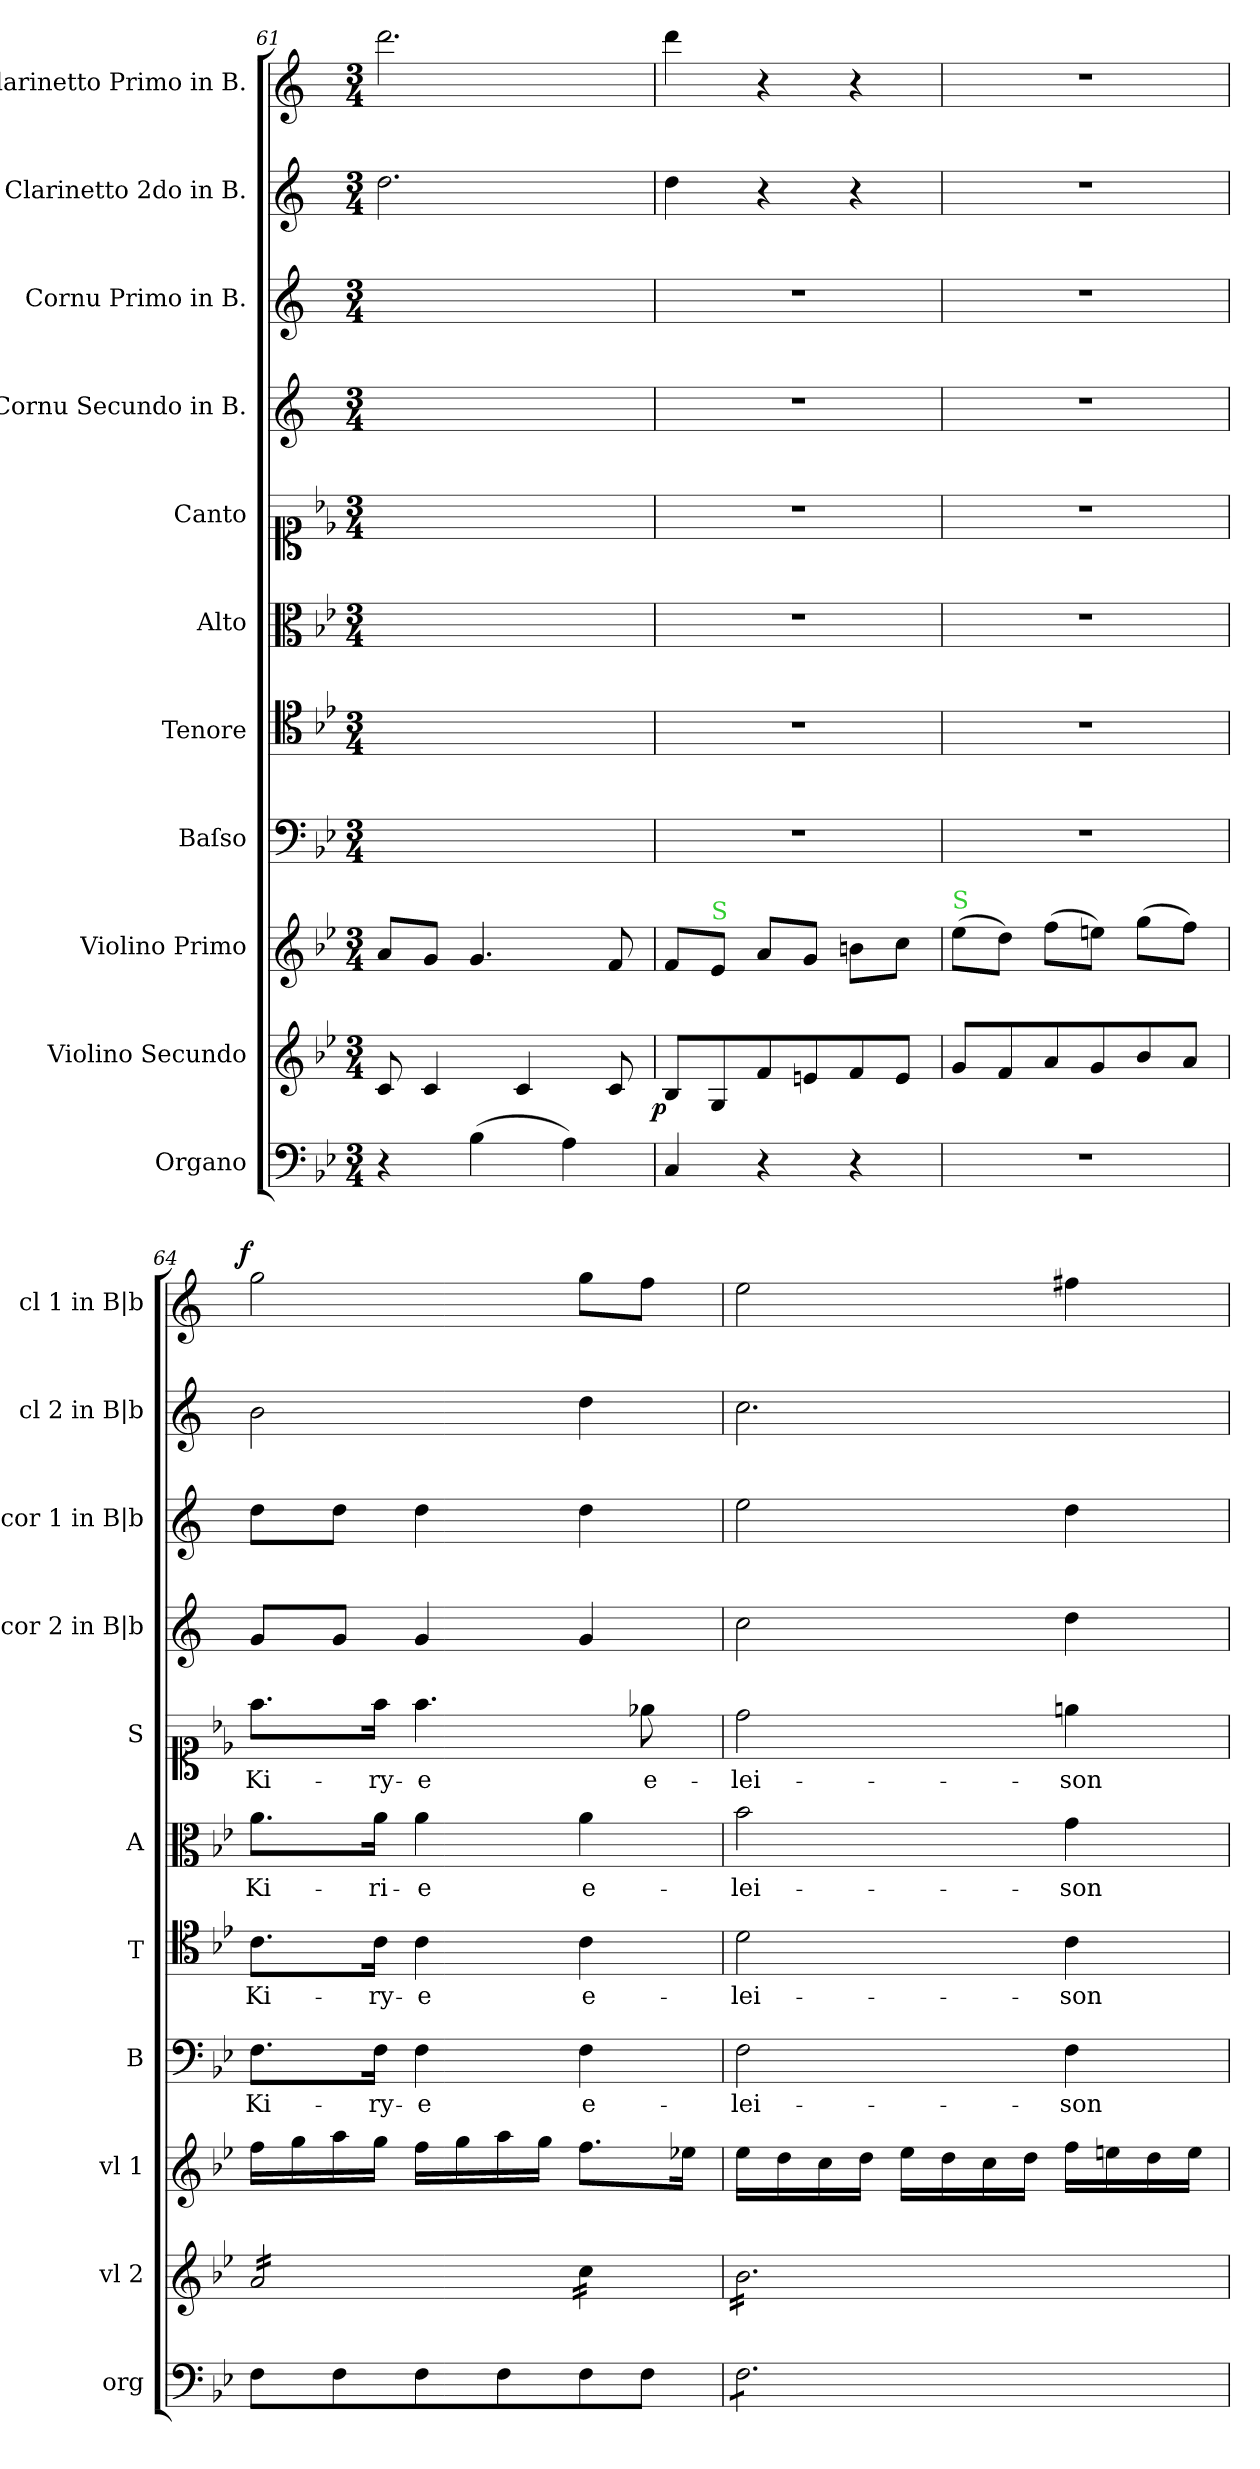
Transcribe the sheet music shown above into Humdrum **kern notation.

**kern	**kern	**dynam	**kern	**dynam	**kern	**text	**kern	**text	**kern	**text	**kern	**text	**kern	**kern	**kern	**kern	**dynam
*part11	*part10	*part10	*part9	*part9	*part8	*part8	*part7	*part7	*part6	*part6	*part5	*part5	*part4	*part3	*part2	*part1	*part1
*staff11	*staff10	*staff10	*staff9	*staff9	*staff8	*staff8	*staff7	*staff7	*staff6	*staff6	*staff5	*staff5	*staff4	*staff3	*staff2	*staff1	*staff1
*I"Organo	*I"Violino Secundo	*	*I"Violino Primo	*	*I"Baſso	*	*I"Tenore	*	*I"Alto	*	*I"Canto	*	*I"Cornu Secundo in B.	*I"Cornu Primo in B.	*I"Clarinetto 2do in B.	*I"Clarinetto Primo in B.	*
*I'org	*I'vl 2	*	*I'vl 1	*	*I'B	*	*I'T	*	*I'A	*	*I'S	*	*I'cor 2 in B|b	*I'cor 1 in B|b	*I'cl 2 in B|b	*I'cl 1 in B|b	*
*clefF4	*clefG2	*	*clefG2	*	*clefF4	*	*clefC4	*	*clefC3	*	*clefC1	*	*clefG2	*clefG2	*clefG2	*clefG2	*
*	*	*	*	*	*	*	*	*	*	*	*	*	*ITrd1c2	*ITrd1c2	*ITrd1c2	*ITrd1c2	*
*k[b-e-]	*k[b-e-]	*	*k[b-e-]	*	*k[b-e-]	*	*k[b-e-]	*	*k[b-e-]	*	*k[b-e-]	*	*k[b-e-]	*k[b-e-]	*k[b-e-]	*k[b-e-]	*
*B-:	*B-:	*	*B-:	*	*B-:	*	*B-:	*	*B-:	*	*B-:	*	*B-:	*B-:	*B-:	*B-:	*
*M3/4	*M3/4	*	*M3/4	*	*M3/4	*	*M3/4	*	*M3/4	*	*M3/4	*	*M3/4	*M3/4	*M3/4	*M3/4	*
=61	=61	=61	=61	=61	=61	=61	=61	=61	=61	=61	=61	=61	=61	=61	=61	=61	=61
4r	8c/	.	8a/L	.	2.ryy	.	2.ryy	.	2.ryy	.	2.ryy	.	2.ryy	2.ryy	2.cc\	2.ccc\	.
.	4c/	.	8g/J	.	.	.	.	.	.	.	.	.	.	.	.	.	.
(4B-\	.	.	4.g/	.	.	.	.	.	.	.	.	.	.	.	.	.	.
.	4c/	.	.	.	.	.	.	.	.	.	.	.	.	.	.	.	.
4A\)	.	.	.	.	.	.	.	.	.	.	.	.	.	.	.	.	.
.	8c/	.	8f/	.	.	.	.	.	.	.	.	.	.	.	.	.	.
=62	=62	=62	=62	=62	=62	=62	=62	=62	=62	=62	=62	=62	=62	=62	=62	=62	=62
!	!	!LO:DY:b:rj	!	!	!	!	!	!	!	!	!	!	!	!	!	!	!
4C/	8B-/L	p	8f/L	.	2.r	.	2.r	.	2.r	.	2.r	.	2.r	2.r	4cc\	4ccc\	.
!	!	!	!LO:TX:a:color=limegreen:t=S	!	!	!	!	!	!	!	!	!	!	!	!	!	!
.	8G/	.	8e-/J	.	.	.	.	.	.	.	.	.	.	.	.	.	.
4r	8f/	.	8a/L	.	.	.	.	.	.	.	.	.	.	.	4r	4r	.
.	8en/	.	8g/J	.	.	.	.	.	.	.	.	.	.	.	.	.	.
4r	8f/	.	8bn\L	.	.	.	.	.	.	.	.	.	.	.	4r	4r	.
.	8e/J	.	8cc\J	.	.	.	.	.	.	.	.	.	.	.	.	.	.
=63	=63	=63	=63	=63	=63	=63	=63	=63	=63	=63	=63	=63	=63	=63	=63	=63	=63
!	!	!	!LO:TX:a:color=limegreen:t=S	!	!	!	!	!	!	!	!	!	!	!	!	!	!
2.r	8g/L	.	(8ee-\L	.	2.r	.	2.r	.	2.r	.	2.r	.	2.r	2.r	2.r	2.r	.
.	8f/	.	8dd\J)	.	.	.	.	.	.	.	.	.	.	.	.	.	.
.	8a/	.	(8ff\L	.	.	.	.	.	.	.	.	.	.	.	.	.	.
.	8g/	.	8een\J)	.	.	.	.	.	.	.	.	.	.	.	.	.	.
.	8b-/	.	(8gg\L	.	.	.	.	.	.	.	.	.	.	.	.	.	.
.	8a/J	.	8ff\J)	.	.	.	.	.	.	.	.	.	.	.	.	.	.
=64	=64	=64	=64	=64	=64	=64	=64	=64	=64	=64	=64	=64	=64	=64	=64	=64	=64
!	!	!	!	!LO:DY:a	!	!	!	!	!	!	!	!	!	!	!	!	!LO:DY:a:rj
*	*tremolo	*	*	*	*	*	*	*	*	*	*	*	*	*	*	*	*
8F\L	16a/LL	.	16ff\LL	for.	8.F\L	Ki-	8.c\L	Ki-	8.a\L	Ki-	8.ff\L	Ki-	8f/L	8cc\L	2a\	2ff\	f
.	16a/	.	16gg\	.	.	.	.	.	.	.	.	.	.	.	.	.	.
8F\	16a/	.	16aa\	.	.	.	.	.	.	.	.	.	8f/J	8cc\J	.	.	.
.	16a/	.	16gg\JJ	.	16F\Jk	-ry-	16c\Jk	-ry-	16a\Jk	-ri-	16ff\Jk	-ry-	.	.	.	.	.
8F\	16a/	.	16ff\LL	.	4F\	-e	4c\	-e	4a\	-e	4.ff\	-e	4f/	4cc\	.	.	.
.	16a/	.	16gg\	.	.	.	.	.	.	.	.	.	.	.	.	.	.
8F\	16a/	.	16aa\	.	.	.	.	.	.	.	.	.	.	.	.	.	.
.	16a/JJ	.	16gg\JJ	.	.	.	.	.	.	.	.	.	.	.	.	.	.
8F\	16cc\LL	.	8.ff\L	.	4F\	e-	4c\	e-	4a\	e-	.	.	4f/	4cc\	4cc\	8ff\L	.
.	16cc\	.	.	.	.	.	.	.	.	.	.	.	.	.	.	.	.
8F\J	16cc\	.	.	.	.	.	.	.	.	.	8ee-X\	e-	.	.	.	8ee-\J	.
.	16cc\JJ	.	16ee-X\Jk	.	.	.	.	.	.	.	.	.	.	.	.	.	.
=65	=65	=65	=65	=65	=65	=65	=65	=65	=65	=65	=65	=65	=65	=65	=65	=65	=65
*tremolo	*	*	*	*	*	*	*	*	*	*	*	*	*	*	*	*	*
8F\L	16b-\LL	.	16ee-\LL	.	2F\	-lei-	2d\	-lei-	2b-\	-lei-	2dd\	-lei-	2b-\	2dd\	2.b-\	2dd\	.
.	16b-\	.	16dd\	.	.	.	.	.	.	.	.	.	.	.	.	.	.
8F\	16b-\	.	16cc\	.	.	.	.	.	.	.	.	.	.	.	.	.	.
.	16b-\	.	16dd\JJ	.	.	.	.	.	.	.	.	.	.	.	.	.	.
8F\	16b-\	.	16ee-\LL	.	.	.	.	.	.	.	.	.	.	.	.	.	.
.	16b-\	.	16dd\	.	.	.	.	.	.	.	.	.	.	.	.	.	.
8F\	16b-\	.	16cc\	.	.	.	.	.	.	.	.	.	.	.	.	.	.
.	16b-\	.	16dd\JJ	.	.	.	.	.	.	.	.	.	.	.	.	.	.
8F\	16b-\	.	16ff\LL	.	4F\	-son	4c\	-son	4g\	-son	4een\	-son	4cc\	4cc\	.	4een\	.
.	16b-\	.	16een\	.	.	.	.	.	.	.	.	.	.	.	.	.	.
8F\J	16b-\	.	16dd\	.	.	.	.	.	.	.	.	.	.	.	.	.	.
*Xtremolo	*	*	*	*	*	*	*	*	*	*	*	*	*	*	*	*	*
.	16b-\JJ	.	16ee\JJ	.	.	.	.	.	.	.	.	.	.	.	.	.	.
*	*Xtremolo	*	*	*	*	*	*	*	*	*	*	*	*	*	*	*	*
=	=	=	=	=	=	=	=	=	=	=	=	=	=	=	=	=	=
*-	*-	*-	*-	*-	*-	*-	*-	*-	*-	*-	*-	*-	*-	*-	*-	*-	*-
